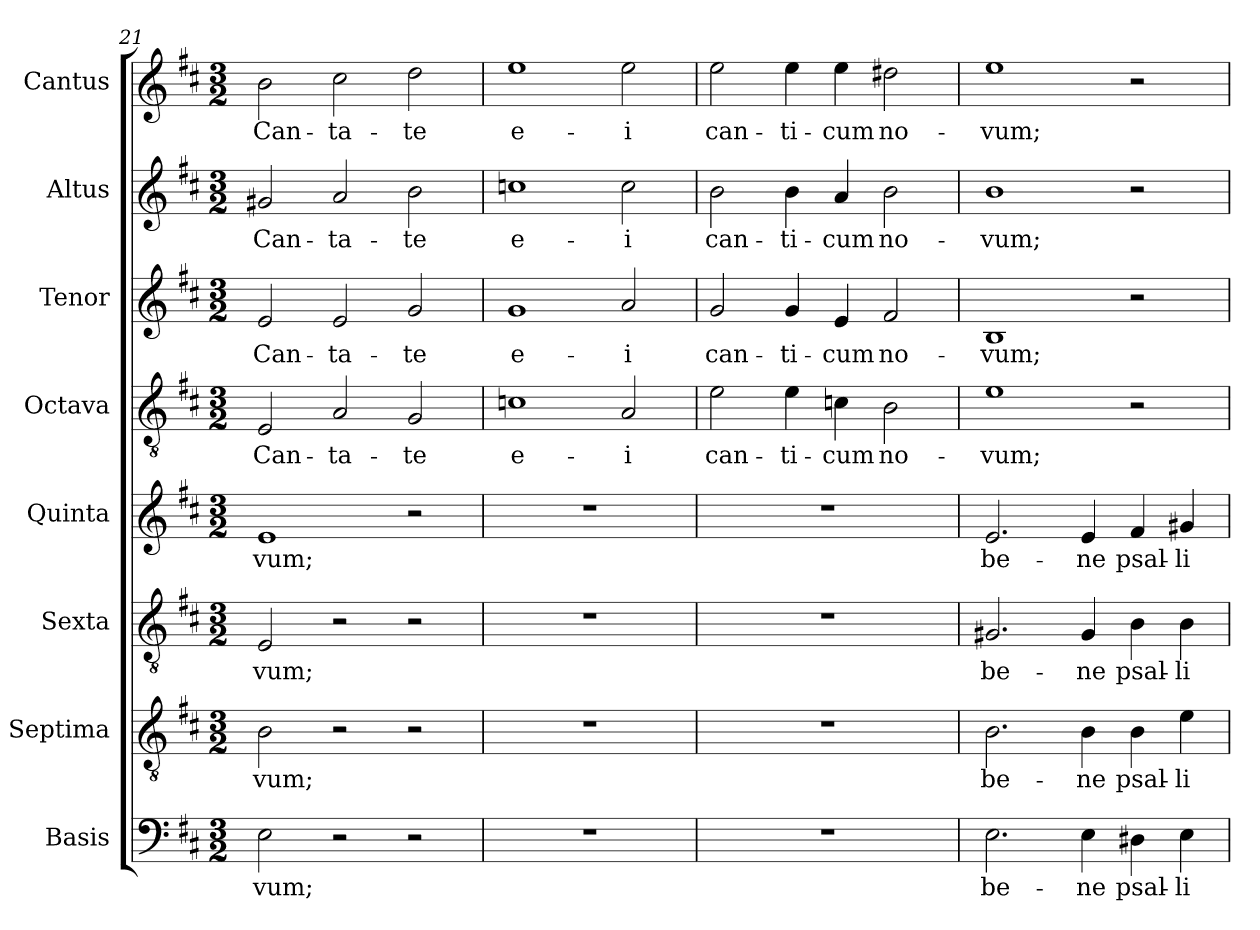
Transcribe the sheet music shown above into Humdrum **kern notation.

**kern	**text	**kern	**text	**kern	**text	**kern	**text	**kern	**text	**kern	**text	**kern	**text	**kern	**text
*part8	*part8	*part7	*part7	*part6	*part6	*part5	*part5	*part4	*part4	*part3	*part3	*part2	*part2	*part1	*part1
*staff8	*staff8	*staff7	*staff7	*staff6	*staff6	*staff5	*staff5	*staff4	*staff4	*staff3	*staff3	*staff2	*staff2	*staff1	*staff1
*I"Basis	*	*I"Septima	*	*I"Sexta	*	*I"Quinta	*	*I"Octava	*	*I"Tenor	*	*I"Altus	*	*I"Cantus	*
*I'B	*	*	*	*	*	*	*	*	*	*I'T	*	*I'A	*	*I'C	*
!!LO:PB:g=z
*clefF4	*	*clefGv2	*	*clefGv2	*	*clefG2	*	*clefGv2	*	*clefG2	*	*clefG2	*	*clefG2	*
*k[f#c#]	*	*k[f#c#]	*	*k[f#c#]	*	*k[f#c#]	*	*k[f#c#]	*	*k[f#c#]	*	*k[f#c#]	*	*k[f#c#]	*
*D:	*	*D:	*	*D:	*	*D:	*	*D:	*	*D:	*	*D:	*	*D:	*
*M3/2	*	*M3/2	*	*M3/2	*	*M3/2	*	*M3/2	*	*M3/2	*	*M3/2	*	*M3/2	*
=21	=21	=21	=21	=21	=21	=21	=21	=21	=21	=21	=21	=21	=21	=21	=21
!	!LO:LY:b	!	!LO:LY:b	!	!LO:LY:b	!	!LO:LY:b	!	!LO:LY:b	!	!LO:LY:b	!	!LO:LY:b	!	!LO:LY:b
2E\	-vum;	2B\	-vum;	2E/	-vum;	1e	-vum;	2E/	Can-	2e/	Can-	2g#X/	Can-	2b\	Can-
!	!	!	!	!	!	!	!	!	!LO:LY:b	!	!LO:LY:b	!	!LO:LY:b	!	!LO:LY:b
2r	.	2r	.	2r	.	.	.	2A/	-ta-	2e/	-ta-	2a/	-ta-	2cc#\	-ta-
!	!	!	!	!	!	!	!	!	!LO:LY:b	!	!LO:LY:b	!	!LO:LY:b	!	!LO:LY:b
2r	.	2r	.	2r	.	2r	.	2G/	-te	2g/	-te	2b\	-te	2dd\	-te
=22	=22	=22	=22	=22	=22	=22	=22	=22	=22	=22	=22	=22	=22	=22	=22
!	!	!	!	!	!	!	!	!	!LO:LY:b	!	!LO:LY:b	!	!LO:LY:b	!	!LO:LY:b
1.r	.	1.r	.	1.r	.	1.r	.	1cn	e-	1g	e-	1ccn	e-	1ee	e-
!	!	!	!	!	!	!	!	!	!LO:LY:b	!	!LO:LY:b	!	!LO:LY:b	!	!LO:LY:b
.	.	.	.	.	.	.	.	2A/	-i	2a/	-i	2cc\	-i	2ee\	-i
=23	=23	=23	=23	=23	=23	=23	=23	=23	=23	=23	=23	=23	=23	=23	=23
!	!	!	!	!	!	!	!	!	!LO:LY:b	!	!LO:LY:b	!	!LO:LY:b	!	!LO:LY:b
1.r	.	1.r	.	1.r	.	1.r	.	2e\	can-	2g/	can-	2b\	can-	2ee\	can-
!	!	!	!	!	!	!	!	!	!LO:LY:b	!	!LO:LY:b	!	!LO:LY:b	!	!LO:LY:b
.	.	.	.	.	.	.	.	4e\	-ti-	4g/	-ti-	4b\	-ti-	4ee\	-ti-
!	!	!	!	!	!	!	!	!	!LO:LY:b	!	!LO:LY:b	!	!LO:LY:b	!	!LO:LY:b
.	.	.	.	.	.	.	.	4cn\	-cum	4e/	-cum	4a/	-cum	4ee\	-cum
!	!	!	!	!	!	!	!	!	!LO:LY:b	!	!LO:LY:b	!	!LO:LY:b	!	!LO:LY:b
.	.	.	.	.	.	.	.	2B\	no-	2f#/	no-	2b\	no-	2dd#X\	no-
=24	=24	=24	=24	=24	=24	=24	=24	=24	=24	=24	=24	=24	=24	=24	=24
!	!LO:LY:b	!	!LO:LY:b	!	!LO:LY:b	!	!LO:LY:b	!	!LO:LY:b	!	!LO:LY:b	!	!LO:LY:b	!	!LO:LY:b
2.E\	be-	2.B\	be-	2.G#X/	be-	2.e/	be-	1e	-vum;	1B	-vum;	1b	-vum;	1ee	-vum;
!	!LO:LY:b	!	!LO:LY:b	!	!LO:LY:b	!	!LO:LY:b	!	!	!	!	!	!	!	!
4E\	-ne	4B\	-ne	4G#/	-ne	4e/	-ne	.	.	.	.	.	.	.	.
!	!LO:LY:b	!	!LO:LY:b	!	!LO:LY:b	!	!LO:LY:b	!	!	!	!	!	!	!	!
4D#X\	psal-	4B\	psal-	4B\	psal-	4f#/	psal-	2r	.	2r	.	2r	.	2r	.
!	!LO:LY:b	!	!LO:LY:b	!	!LO:LY:b	!	!LO:LY:b	!	!	!	!	!	!	!	!
4E\	-li-	4e\	-li-	4B\	-li-	4g#X/	-li-	.	.	.	.	.	.	.	.
=	=	=	=	=	=	=	=	=	=	=	=	=	=	=	=
*-	*-	*-	*-	*-	*-	*-	*-	*-	*-	*-	*-	*-	*-	*-	*-
